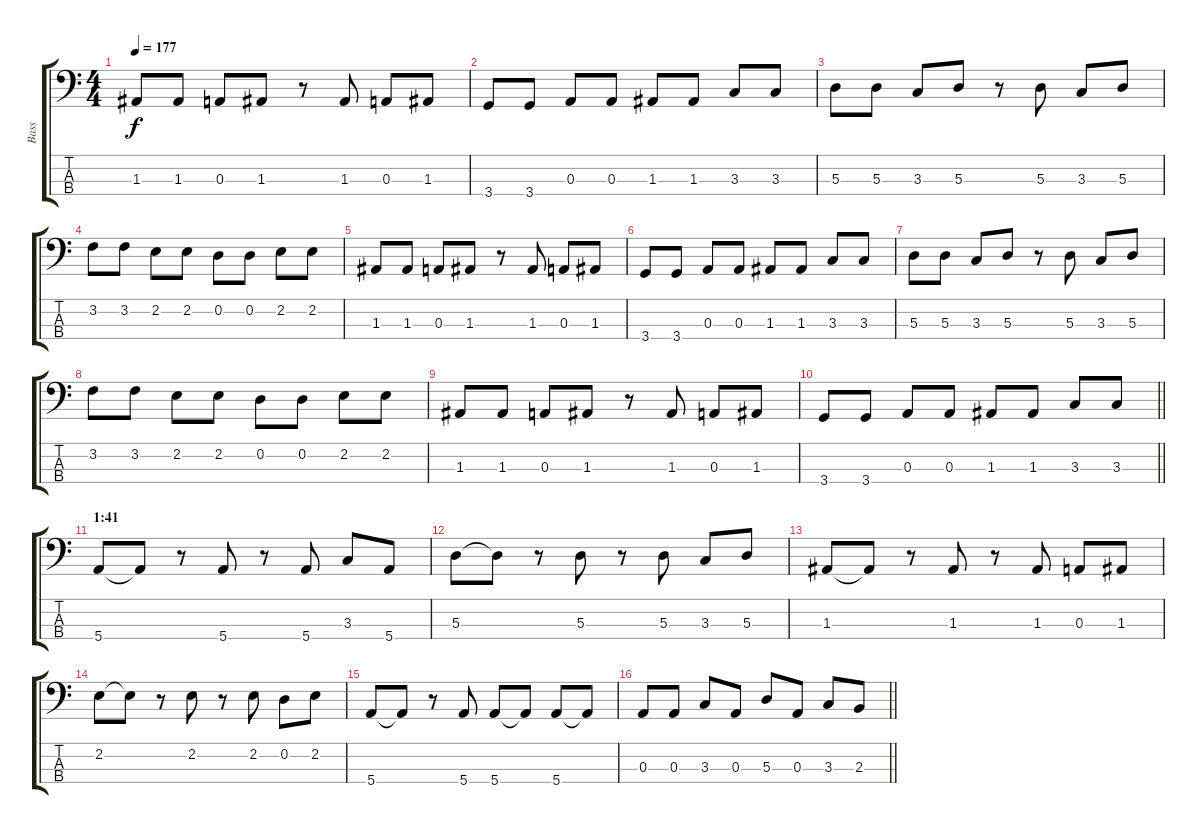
\track ("Bass" "Bass") {instrument electricbasspick}
\staff {score tabs}
\tuning (G2 D2 A1 E1) {hide}
\ts (4 4)
\tempo 177
\clef f4
\ks c
1.3.8{dy f} 1.3.8 0.3.8 1.3.8 r.8 1.3.8 0.3.8 1.3.8 |
3.4.8 3.4.8 0.3.8 0.3.8 1.3.8 1.3.8 3.3.8 3.3.8 |
5.3.8 5.3.8 3.3.8 5.3.8 r.8 5.3.8 3.3.8 5.3.8 |
3.2.8 3.2.8 2.2.8 2.2.8 0.2.8 0.2.8 2.2.8 2.2.8 |
1.3.8 1.3.8 0.3.8 1.3.8 r.8 1.3.8 0.3.8 1.3.8 |
3.4.8 3.4.8 0.3.8 0.3.8 1.3.8 1.3.8 3.3.8 3.3.8 |
5.3.8 5.3.8 3.3.8 5.3.8 r.8 5.3.8 3.3.8 5.3.8 |
3.2.8 3.2.8 2.2.8 2.2.8 0.2.8 0.2.8 2.2.8 2.2.8 |
1.3.8 1.3.8 0.3.8 1.3.8 r.8 1.3.8 0.3.8 1.3.8 |
\barLineRight lightlight
3.4.8 3.4.8 0.3.8 0.3.8 1.3.8 1.3.8 3.3.8 3.3.8 |
\section ("" "1:41")
5.4.8 5.4{t}.8 r.8 5.4.8 r.8 5.4.8 3.3.8 5.4.8 |
5.3.8 5.3{t}.8 r.8 5.3.8 r.8 5.3.8 3.3.8 5.3.8 |
1.3.8 1.3{t}.8 r.8 1.3.8 r.8 1.3.8 0.3.8 1.3.8 |
2.2.8 2.2{t}.8 r.8 2.2.8 r.8 2.2.8 0.2.8 2.2.8 |
5.4.8 5.4{t}.8 r.8 5.4.8 5.4.8 5.4{t}.8 5.4.8 5.4{t}.8 |
\barLineRight lightlight
0.3.8 0.3.8 3.3.8 0.3.8 5.3.8 0.3.8 3.3.8 2.3.8
